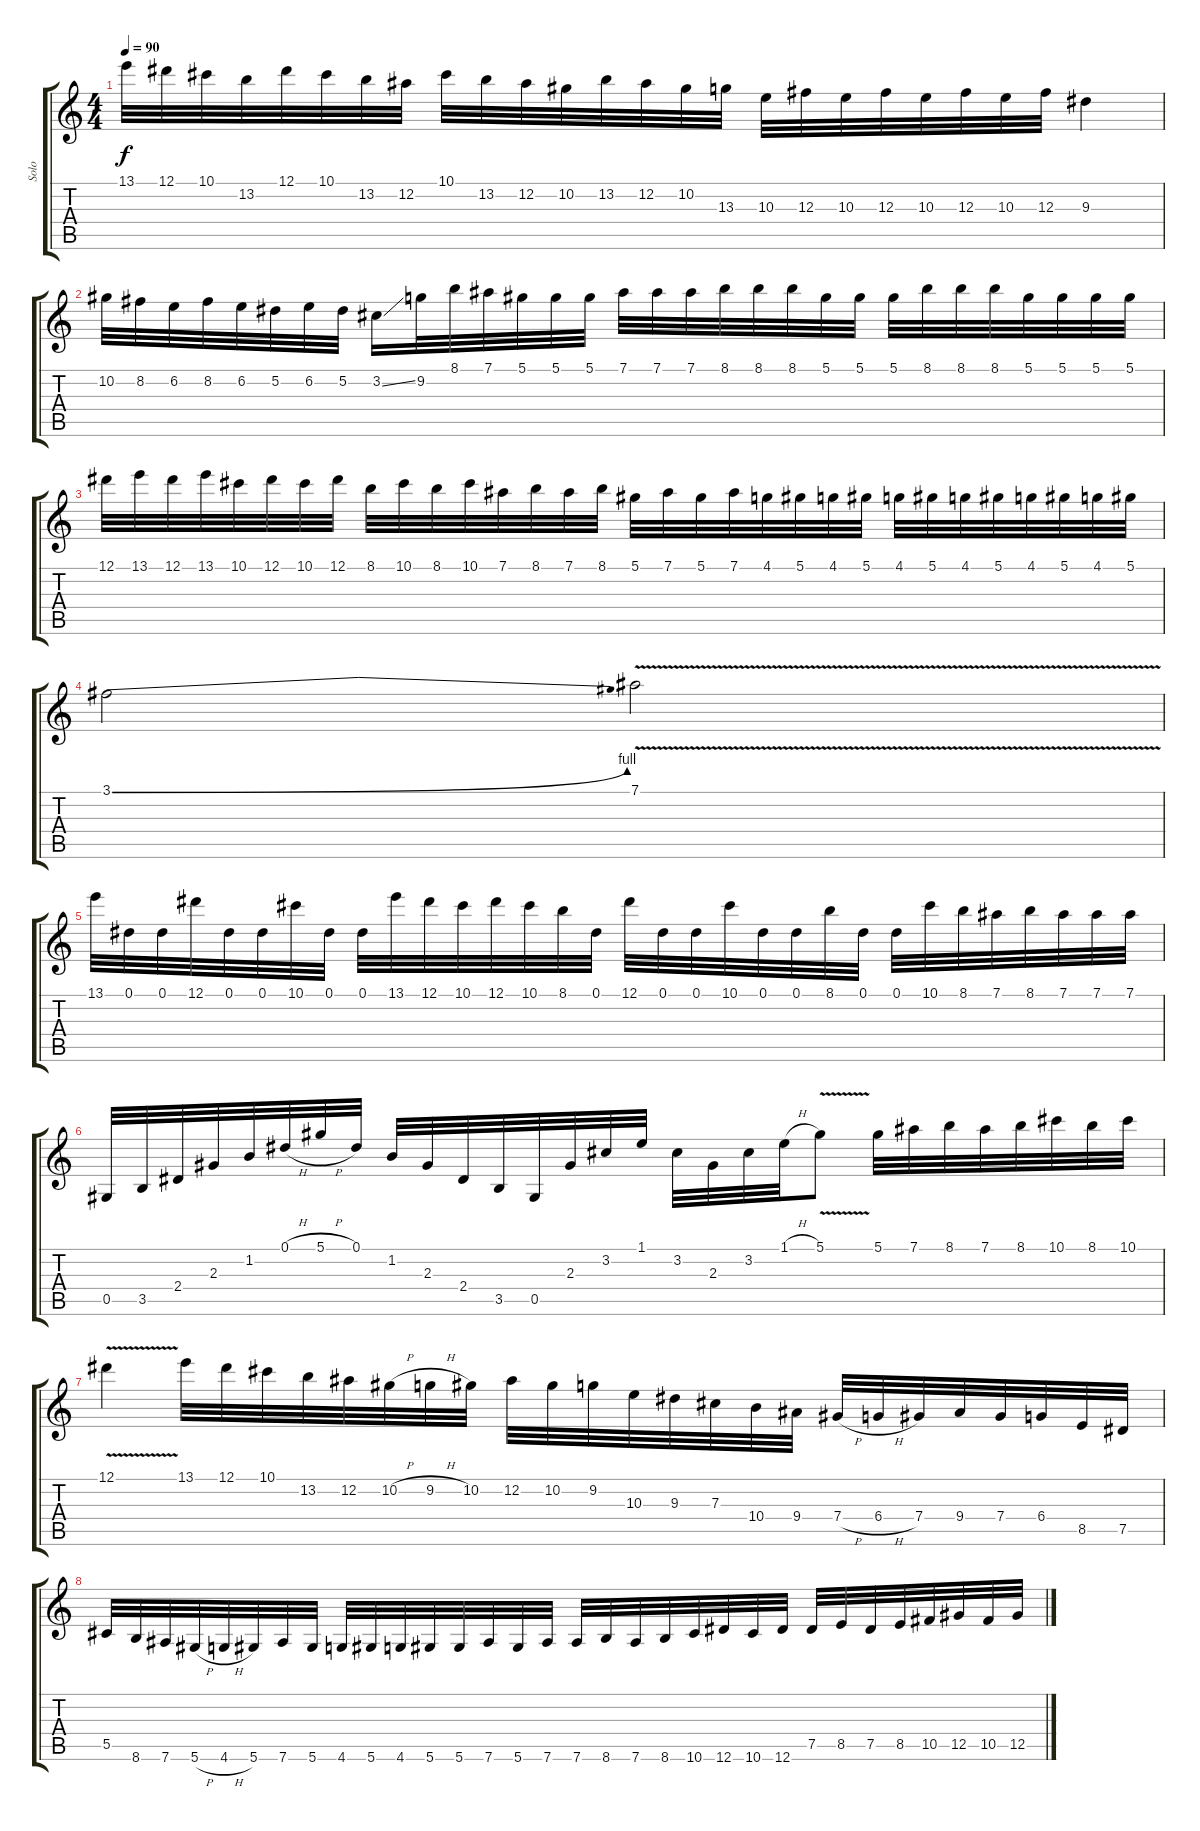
\track ("Solo " "Solo ") {instrument overdrivenguitar}
\staff {score tabs}
\tuning (Eb4 Bb3 Gb3 Db3 Ab2 Eb2) {hide}
\ts (4 4)
\tempo 90
\clef g2
\ks c
13.1.32{dy f} 12.1.32 10.1.32 13.2.32 12.1.32 10.1.32 13.2.32 12.2.32 10.1.32 13.2.32 12.2.32 10.2.32 13.2.32 12.2.32 10.2.32 13.3.32 10.3.32 12.3.32 10.3.32 12.3.32 10.3.32 12.3.32 10.3.32 12.3.32 9.3.4 |
10.2.32 8.2.32 6.2.32 8.2.32 6.2.32 5.2.32 6.2.32 5.2.32 3.2{ss}.16 9.2.32 8.1.32 7.1.32 5.1.32 5.1.32 5.1.32 7.1.32 7.1.32 7.1.32 8.1.32 8.1.32 8.1.32 5.1.32 5.1.32 5.1.32 8.1.32 8.1.32 8.1.32 5.1.32 5.1.32 5.1.32 5.1.32 |
12.1.32 13.1.32 12.1.32 13.1.32 10.1.32 12.1.32 10.1.32 12.1.32 8.1.32 10.1.32 8.1.32 10.1.32 7.1.32 8.1.32 7.1.32 8.1.32 5.1.32 7.1.32 5.1.32 7.1.32 4.1.32 5.1.32 4.1.32 5.1.32 4.1.32 5.1.32 4.1.32 5.1.32 4.1.32 5.1.32 4.1.32 5.1.32 |
3.1{be (bend 0 0 60 4)}.2{volume 16} 7.1{v}.2 |
13.1.32 0.1.32 0.1.32 12.1.32 0.1.32 0.1.32 10.1.32 0.1.32 0.1.32 13.1.32 12.1.32 10.1.32 12.1.32 10.1.32 8.1.32 0.1.32 12.1.32 0.1.32 0.1.32 10.1.32 0.1.32 0.1.32 8.1.32 0.1.32 0.1.32 10.1.32 8.1.32 7.1.32 8.1.32 7.1.32 7.1.32 7.1.32 |
0.5.32 3.5.32 2.4.32 2.3.32 1.2.32 0.1{h}.32 5.1{h}.32 0.1.32 1.2.32 2.3.32 2.4.32 3.5.32 0.5.32 2.3.32 3.2.32 1.1.32 3.2.32 2.3.32 3.2.32 1.1{h}.32 5.1{v}.8 5.1.32 7.1.32 8.1.32 7.1.32 8.1.32 10.1.32 8.1.32 10.1.32 |
12.1{v}.4 13.1.32 12.1.32 10.1.32 13.2.32 12.2.32 10.2{h}.32 9.2{h}.32 10.2.32 12.2.32 10.2.32 9.2.32 10.3.32 9.3.32 7.3.32 10.4.32 9.4.32 7.4{h}.32 6.4{h}.32 7.4.32 9.4.32 7.4.32 6.4.32 8.5.32 7.5.32 |
5.5.32 8.6.32 7.6.32 5.6{h}.32 4.6{h}.32 5.6.32 7.6.32 5.6.32 4.6.32 5.6.32 4.6.32 5.6.32 5.6.32 7.6.32 5.6.32 7.6.32 7.6.32 8.6.32 7.6.32 8.6.32 10.6.32 12.6.32 10.6.32 12.6.32 7.5.32 8.5.32 7.5.32 8.5.32 10.5.32 12.5.32 10.5.32 12.5.32
